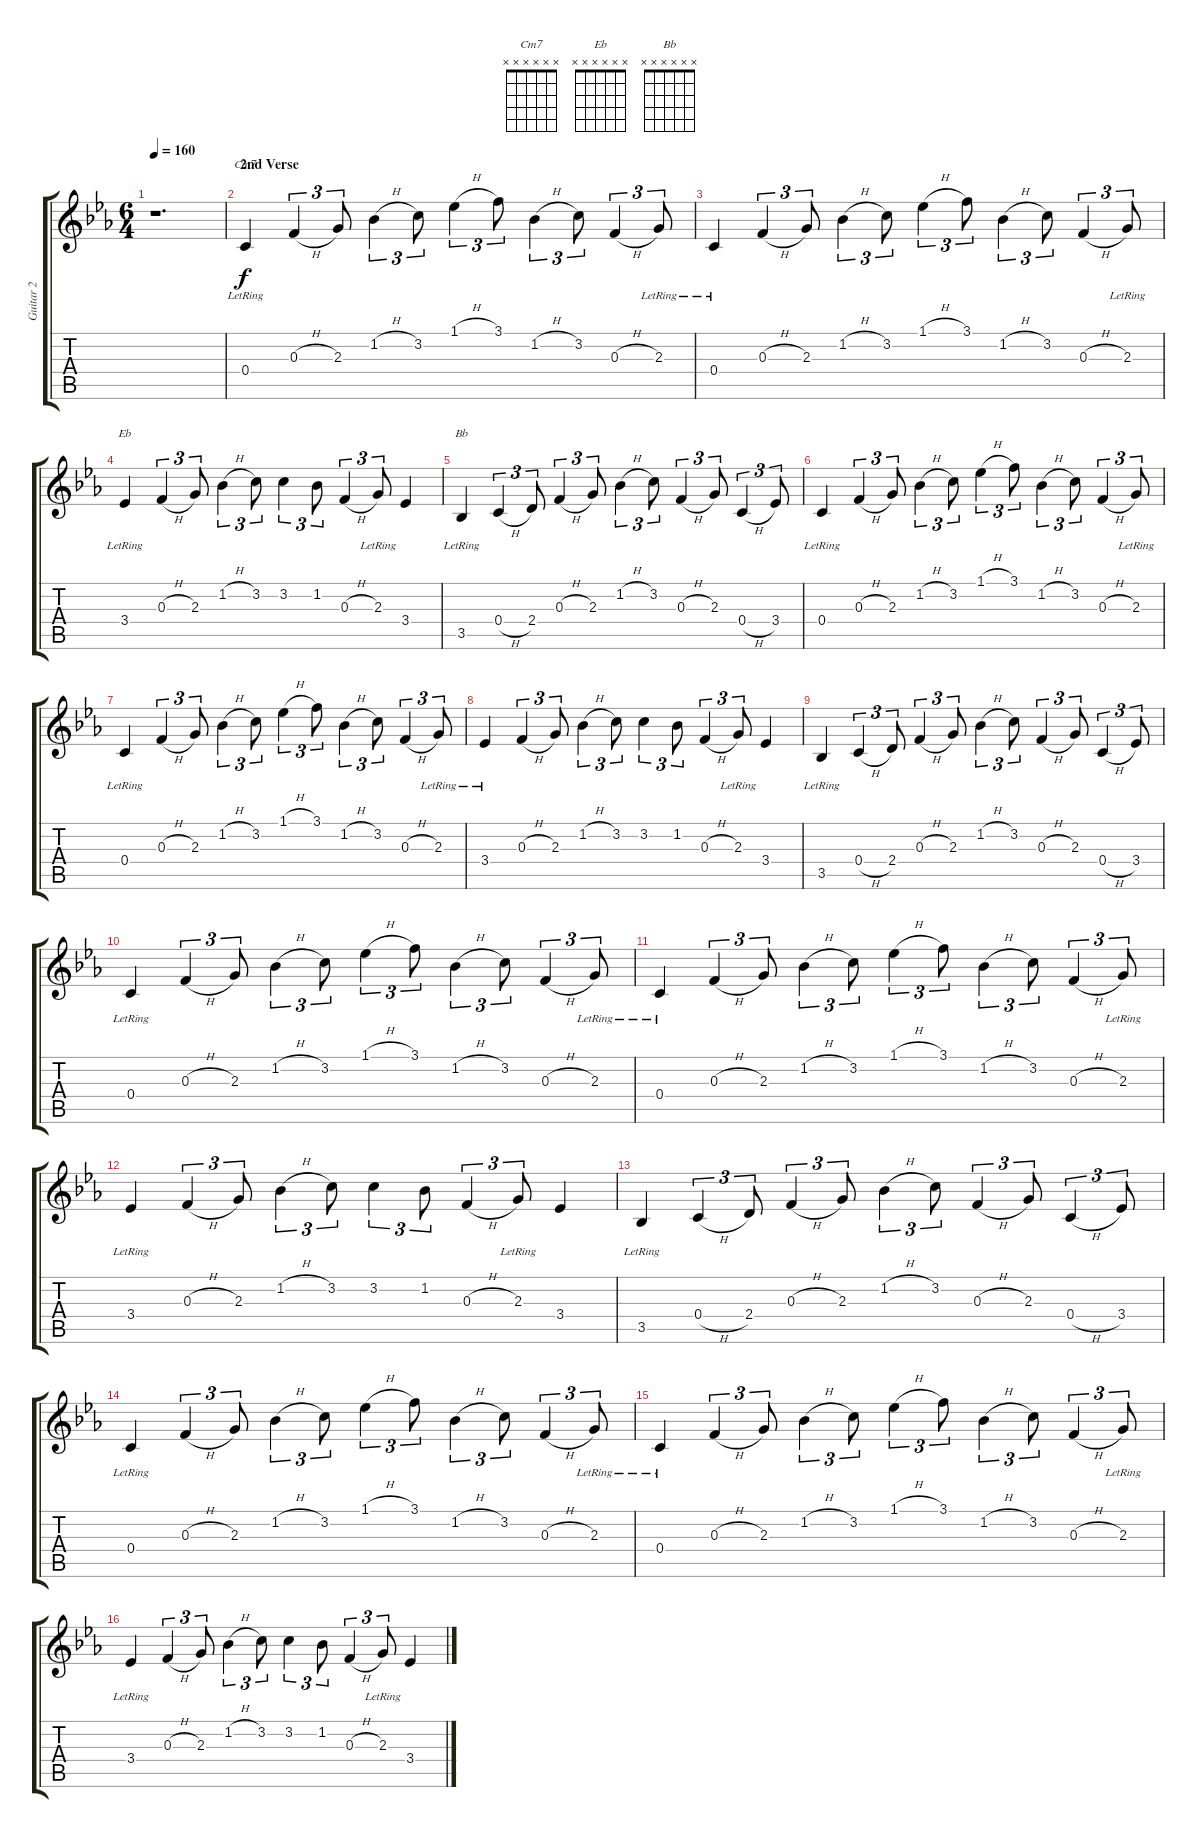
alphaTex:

\track ("Guitar 2" "Guitar 2") {instrument acousticguitarsteel}
\staff {score tabs}
\tuning (D4 A3 F3 C3 G2 C2) {hide}
\chord ("Cm7" x x x x x x)
\chord ("Eb" x x x x x x)
\chord ("Bb" x x x x x x)
\ts (6 4)
\tempo 160
\clef g2
\ks cminor
r.1{d dy f} |
\section ("" "2nd Verse")
0.4{lr}.4{ch "Cm7"} 0.3{h}.4{tu (3 2)} 2.3.8{tu (3 2)} 1.2{h}.4{tu (3 2)} 3.2.8{tu (3 2)} 1.1{h}.4{tu (3 2)} 3.1.8{tu (3 2)} 1.2{h}.4{tu (3 2)} 3.2.8{tu (3 2)} 0.3{h}.4{tu (3 2)} 2.3{lr}.8{tu (3 2)} |
0.4{lr}.4 0.3{h}.4{tu (3 2)} 2.3.8{tu (3 2)} 1.2{h}.4{tu (3 2)} 3.2.8{tu (3 2)} 1.1{h}.4{tu (3 2)} 3.1.8{tu (3 2)} 1.2{h}.4{tu (3 2)} 3.2.8{tu (3 2)} 0.3{h}.4{tu (3 2)} 2.3{lr}.8{tu (3 2)} |
3.4{lr}.4{ch "Eb"} 0.3{h}.4{tu (3 2)} 2.3.8{tu (3 2)} 1.2{h}.4{tu (3 2)} 3.2.8{tu (3 2)} 3.2.4{tu (3 2)} 1.2.8{tu (3 2)} 0.3{h}.4{tu (3 2)} 2.3{lr}.8{tu (3 2)} 3.4.4 |
3.5{lr}.4{ch "Bb"} 0.4{h}.4{tu (3 2)} 2.4.8{tu (3 2)} 0.3{h}.4{tu (3 2)} 2.3.8{tu (3 2)} 1.2{h}.4{tu (3 2)} 3.2.8{tu (3 2)} 0.3{h}.4{tu (3 2)} 2.3.8{tu (3 2)} 0.4{h}.4{tu (3 2)} 3.4.8{tu (3 2)} |
0.4{lr}.4 0.3{h}.4{tu (3 2)} 2.3.8{tu (3 2)} 1.2{h}.4{tu (3 2)} 3.2.8{tu (3 2)} 1.1{h}.4{tu (3 2)} 3.1.8{tu (3 2)} 1.2{h}.4{tu (3 2)} 3.2.8{tu (3 2)} 0.3{h}.4{tu (3 2)} 2.3{lr}.8{tu (3 2)} |
0.4{lr}.4 0.3{h}.4{tu (3 2)} 2.3.8{tu (3 2)} 1.2{h}.4{tu (3 2)} 3.2.8{tu (3 2)} 1.1{h}.4{tu (3 2)} 3.1.8{tu (3 2)} 1.2{h}.4{tu (3 2)} 3.2.8{tu (3 2)} 0.3{h}.4{tu (3 2)} 2.3{lr}.8{tu (3 2)} |
3.4{lr}.4 0.3{h}.4{tu (3 2)} 2.3.8{tu (3 2)} 1.2{h}.4{tu (3 2)} 3.2.8{tu (3 2)} 3.2.4{tu (3 2)} 1.2.8{tu (3 2)} 0.3{h}.4{tu (3 2)} 2.3{lr}.8{tu (3 2)} 3.4.4 |
3.5{lr}.4 0.4{h}.4{tu (3 2)} 2.4.8{tu (3 2)} 0.3{h}.4{tu (3 2)} 2.3.8{tu (3 2)} 1.2{h}.4{tu (3 2)} 3.2.8{tu (3 2)} 0.3{h}.4{tu (3 2)} 2.3.8{tu (3 2)} 0.4{h}.4{tu (3 2)} 3.4.8{tu (3 2)} |
0.4{lr}.4 0.3{h}.4{tu (3 2)} 2.3.8{tu (3 2)} 1.2{h}.4{tu (3 2)} 3.2.8{tu (3 2)} 1.1{h}.4{tu (3 2)} 3.1.8{tu (3 2)} 1.2{h}.4{tu (3 2)} 3.2.8{tu (3 2)} 0.3{h}.4{tu (3 2)} 2.3{lr}.8{tu (3 2)} |
0.4{lr}.4 0.3{h}.4{tu (3 2)} 2.3.8{tu (3 2)} 1.2{h}.4{tu (3 2)} 3.2.8{tu (3 2)} 1.1{h}.4{tu (3 2)} 3.1.8{tu (3 2)} 1.2{h}.4{tu (3 2)} 3.2.8{tu (3 2)} 0.3{h}.4{tu (3 2)} 2.3{lr}.8{tu (3 2)} |
3.4{lr}.4 0.3{h}.4{tu (3 2)} 2.3.8{tu (3 2)} 1.2{h}.4{tu (3 2)} 3.2.8{tu (3 2)} 3.2.4{tu (3 2)} 1.2.8{tu (3 2)} 0.3{h}.4{tu (3 2)} 2.3{lr}.8{tu (3 2)} 3.4.4 |
3.5{lr}.4 0.4{h}.4{tu (3 2)} 2.4.8{tu (3 2)} 0.3{h}.4{tu (3 2)} 2.3.8{tu (3 2)} 1.2{h}.4{tu (3 2)} 3.2.8{tu (3 2)} 0.3{h}.4{tu (3 2)} 2.3.8{tu (3 2)} 0.4{h}.4{tu (3 2)} 3.4.8{tu (3 2)} |
0.4{lr}.4 0.3{h}.4{tu (3 2)} 2.3.8{tu (3 2)} 1.2{h}.4{tu (3 2)} 3.2.8{tu (3 2)} 1.1{h}.4{tu (3 2)} 3.1.8{tu (3 2)} 1.2{h}.4{tu (3 2)} 3.2.8{tu (3 2)} 0.3{h}.4{tu (3 2)} 2.3{lr}.8{tu (3 2)} |
0.4{lr}.4 0.3{h}.4{tu (3 2)} 2.3.8{tu (3 2)} 1.2{h}.4{tu (3 2)} 3.2.8{tu (3 2)} 1.1{h}.4{tu (3 2)} 3.1.8{tu (3 2)} 1.2{h}.4{tu (3 2)} 3.2.8{tu (3 2)} 0.3{h}.4{tu (3 2)} 2.3{lr}.8{tu (3 2)} |
3.4{lr}.4 0.3{h}.4{tu (3 2)} 2.3.8{tu (3 2)} 1.2{h}.4{tu (3 2)} 3.2.8{tu (3 2)} 3.2.4{tu (3 2)} 1.2.8{tu (3 2)} 0.3{h}.4{tu (3 2)} 2.3{lr}.8{tu (3 2)} 3.4.4
